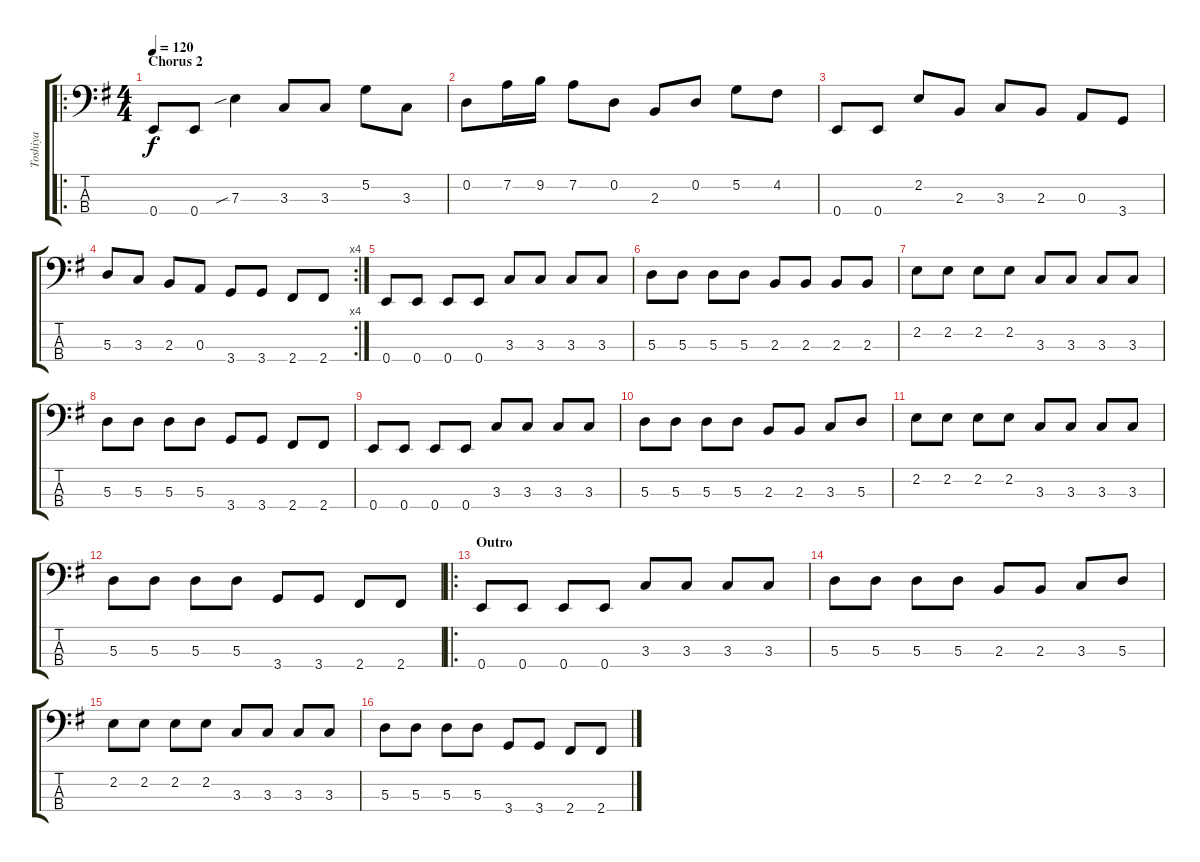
\track ("Toshiya" "Toshiya") {instrument electricbasspick}
\staff {score tabs}
\tuning (G2 D2 A1 E1) {hide}
\ro
\ts (4 4)
\section ("" "Chorus 2")
\tempo 120
\clef f4
\ks g
0.4.8{dy f} 0.4.8 7.3{sib}.4 3.3.8 3.3.8 5.2.8 3.3.8 |
0.2.8 7.2.16 9.2.16 7.2.8 0.2.8 2.3.8 0.2.8 5.2.8 4.2.8 |
0.4.8 0.4.8 2.2.8 2.3.8 3.3.8 2.3.8 0.3.8 3.4.8 |
\rc 4
5.3.8 3.3.8 2.3.8 0.3.8 3.4.8 3.4.8 2.4.8 2.4.8 |
0.4.8 0.4.8 0.4.8 0.4.8 3.3.8 3.3.8 3.3.8 3.3.8 |
5.3.8 5.3.8 5.3.8 5.3.8 2.3.8 2.3.8 2.3.8 2.3.8 |
2.2.8 2.2.8 2.2.8 2.2.8 3.3.8 3.3.8 3.3.8 3.3.8 |
5.3.8 5.3.8 5.3.8 5.3.8 3.4.8 3.4.8 2.4.8 2.4.8 |
0.4.8 0.4.8 0.4.8 0.4.8 3.3.8 3.3.8 3.3.8 3.3.8 |
5.3.8 5.3.8 5.3.8 5.3.8 2.3.8 2.3.8 3.3.8 5.3.8 |
2.2.8 2.2.8 2.2.8 2.2.8 3.3.8 3.3.8 3.3.8 3.3.8 |
5.3.8 5.3.8 5.3.8 5.3.8 3.4.8 3.4.8 2.4.8 2.4.8 |
\ro
\section ("" "Outro")
0.4.8 0.4.8 0.4.8 0.4.8 3.3.8 3.3.8 3.3.8 3.3.8 |
5.3.8 5.3.8 5.3.8 5.3.8 2.3.8 2.3.8 3.3.8 5.3.8 |
2.2.8 2.2.8 2.2.8 2.2.8 3.3.8 3.3.8 3.3.8 3.3.8 |
5.3.8 5.3.8 5.3.8 5.3.8 3.4.8 3.4.8 2.4.8 2.4.8
